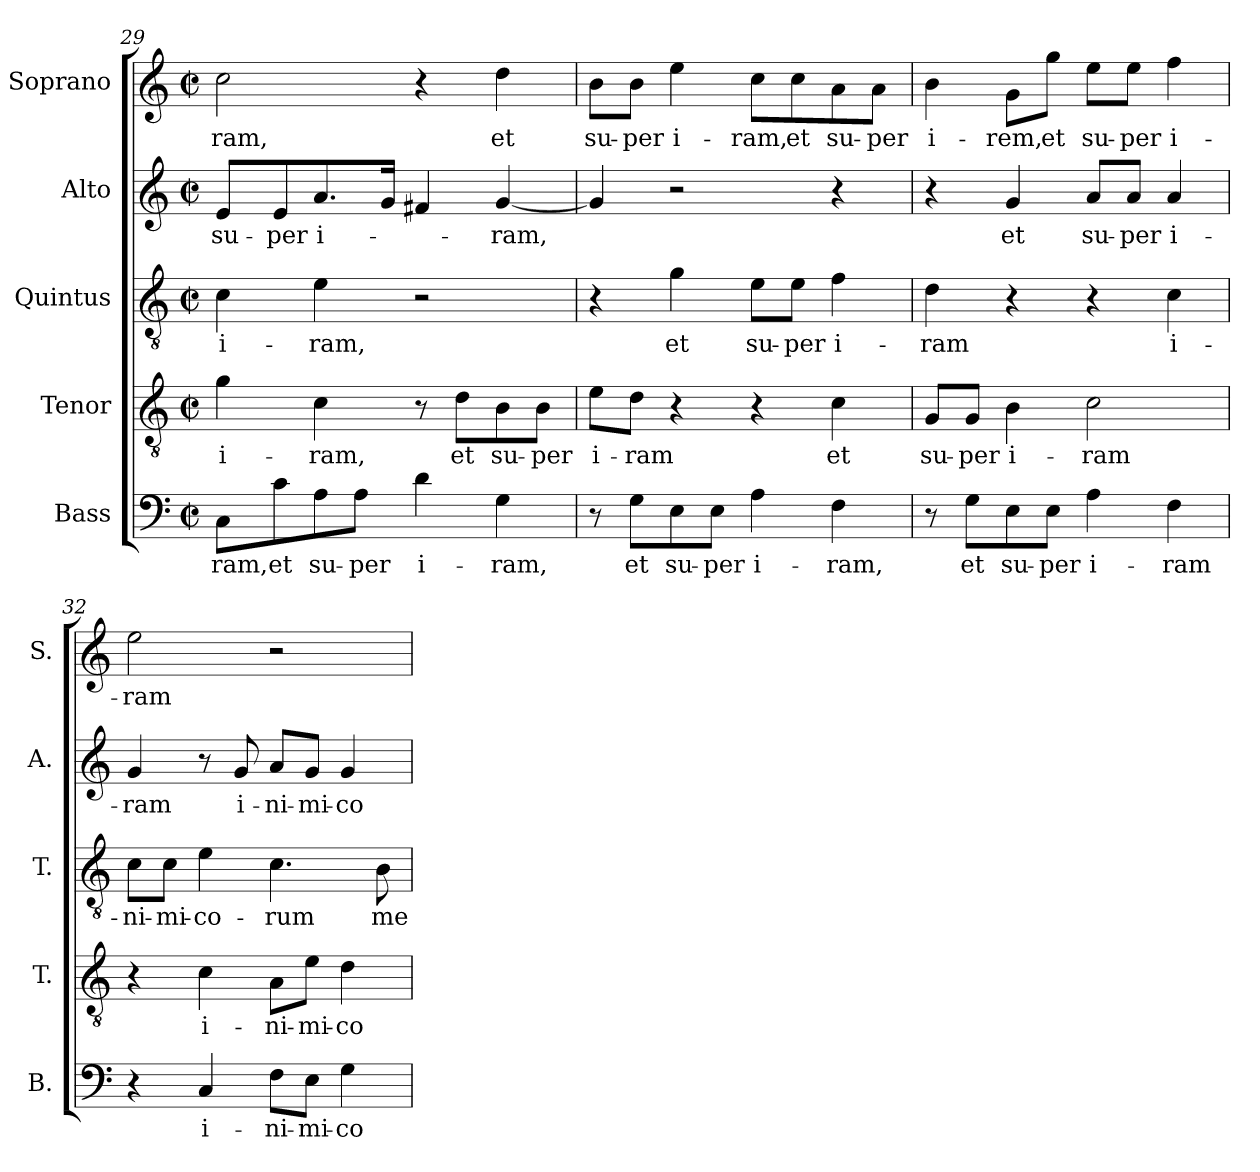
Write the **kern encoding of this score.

**kern	**text	**kern	**text	**kern	**text	**kern	**text	**kern	**text
*part5	*part5	*part4	*part4	*part3	*part3	*part2	*part2	*part1	*part1
*staff5	*staff5	*staff4	*staff4	*staff3	*staff3	*staff2	*staff2	*staff1	*staff1
*I"Bass	*	*I"Tenor	*	*I"Quintus	*	*I"Alto	*	*I"Soprano	*
*I'B.	*	*I'T.	*	*I'T.	*	*I'A.	*	*I'S.	*
*clefF4	*	*clefGv2	*	*clefGv2	*	*clefG2	*	*clefG2	*
*	*	*ITrd7c12	*	*ITrd7c12	*	*	*	*	*
*k[]	*	*k[]	*	*k[]	*	*k[]	*	*k[]	*
*C:	*	*C:	*	*C:	*	*C:	*	*C:	*
*M2/2	*	*M2/2	*	*M2/2	*	*M2/2	*	*M2/2	*
*met(c|)	*	*met(c|)	*	*met(c|)	*	*met(c|)	*	*met(c|)	*
=29	=29	=29	=29	=29	=29	=29	=29	=29	=29
!	!LO:LY:b:color=#000000	!	!	!	!	!	!	!	!
!	!	!	!LO:LY:b:color=#000000	!	!	!	!	!	!
!	!	!	!	!	!LO:LY:b:color=#000000	!	!	!	!
!	!	!	!	!	!	!	!LO:LY:b:color=#000000	!	!
!	!	!	!	!	!	!	!	!	!LO:LY:b:color=#000000
8Ci\L	-ram,	4Gi\	i-	4Ci\	i-	8ei/L	su-	2cci\	-ram,
!	!LO:LY:b:color=#000000	!	!	!	!	!	!	!	!
!	!	!	!	!	!	!	!LO:LY:b:color=#000000	!	!
8ci\	et	.	.	.	.	8ei/	-per	.	.
!	!LO:LY:b:color=#000000	!	!	!	!	!	!	!	!
!	!	!	!LO:LY:b:color=#000000	!	!	!	!	!	!
!	!	!	!	!	!LO:LY:b:color=#000000	!	!	!	!
!	!	!	!	!	!	!	!LO:LY:b:color=#000000	!	!
8Ai\	su-	4Ci\	-ram,	4Ei\	-ram,	8.ai/	i-	.	.
!	!LO:LY:b:color=#000000	!	!	!	!	!	!	!	!
8Ai\J	-per	.	.	.	.	.	.	.	.
.	.	.	.	.	.	16gi/Jk	.	.	.
!	!LO:LY:b:color=#000000	!	!	!	!	!	!	!	!
4di\	i-	8r	.	2r	.	4f#Xi/	.	4r	.
!	!	!	!LO:LY:b:color=#000000	!	!	!	!	!	!
.	.	8Di\L	et	.	.	.	.	.	.
!	!LO:LY:b:color=#000000	!	!	!	!	!	!	!	!
!	!	!	!LO:LY:b:color=#000000	!	!	!	!	!	!
!	!	!	!	!	!	!	!LO:LY:b:color=#000000	!	!
!	!	!	!	!	!	!	!	!	!LO:LY:b:color=#000000
4Gi\	-ram,	8BBi\	su-	.	.	[<4gi/	-ram,	4ddi\	et
!	!	!	!LO:LY:b:color=#000000	!	!	!	!	!	!
.	.	8BBi\J	-per	.	.	.	.	.	.
=30	=30	=30	=30	=30	=30	=30	=30	=30	=30
!	!	!	!LO:LY:b:color=#000000	!	!	!	!	!	!
!	!	!	!	!	!	!	!	!	!LO:LY:b:color=#000000
8r	.	8Ei\L	i-	4r	.	4gi/]	.	8bi\L	su-
!	!LO:LY:b:color=#000000	!	!	!	!	!	!	!	!
!	!	!	!LO:LY:b:color=#000000	!	!	!	!	!	!
!	!	!	!	!	!	!	!	!	!LO:LY:b:color=#000000
8Gi\L	et	8Di\J	-ram	.	.	.	.	8bi\J	-per
!	!LO:LY:b:color=#000000	!	!	!	!	!	!	!	!
!	!	!	!	!	!LO:LY:b:color=#000000	!	!	!	!
!	!	!	!	!	!	!	!	!	!LO:LY:b:color=#000000
8Ei\	su-	4r	.	4Gi\	et	2r	.	4eei\	i-
!	!LO:LY:b:color=#000000	!	!	!	!	!	!	!	!
8Ei\J	-per	.	.	.	.	.	.	.	.
!	!LO:LY:b:color=#000000	!	!	!	!	!	!	!	!
!	!	!	!	!	!LO:LY:b:color=#000000	!	!	!	!
!	!	!	!	!	!	!	!	!	!LO:LY:b:color=#000000
4Ai\	i-	4r	.	8Ei\L	su-	.	.	8cci\L	-ram,
!	!	!	!	!	!LO:LY:b:color=#000000	!	!	!	!
!	!	!	!	!	!	!	!	!	!LO:LY:b:color=#000000
.	.	.	.	8Ei\J	-per	.	.	8cci\	et
!	!LO:LY:b:color=#000000	!	!	!	!	!	!	!	!
!	!	!	!LO:LY:b:color=#000000	!	!	!	!	!	!
!	!	!	!	!	!LO:LY:b:color=#000000	!	!	!	!
!	!	!	!	!	!	!	!	!	!LO:LY:b:color=#000000
4Fi\	-ram,	4Ci\	et	4Fi\	i-	4r	.	8ai\	su-
!	!	!	!	!	!	!	!	!	!LO:LY:b:color=#000000
.	.	.	.	.	.	.	.	8ai\J	-per
=31	=31	=31	=31	=31	=31	=31	=31	=31	=31
!	!	!	!LO:LY:b:color=#000000	!	!	!	!	!	!
!	!	!	!	!	!LO:LY:b:color=#000000	!	!	!	!
!	!	!	!	!	!	!	!	!	!LO:LY:b:color=#000000
8r	.	8GGi/L	su-	4Di\	-ram	4r	.	4bi\	i-
!	!LO:LY:b:color=#000000	!	!	!	!	!	!	!	!
!	!	!	!LO:LY:b:color=#000000	!	!	!	!	!	!
8Gi\L	et	8GGi/J	-per	.	.	.	.	.	.
!	!LO:LY:b:color=#000000	!	!	!	!	!	!	!	!
!	!	!	!LO:LY:b:color=#000000	!	!	!	!	!	!
!	!	!	!	!	!	!	!LO:LY:b:color=#000000	!	!
!	!	!	!	!	!	!	!	!	!LO:LY:b:color=#000000
8Ei\	su-	4BBi\	i-	4r	.	4gi/	et	8gi\L	-rem,
!	!LO:LY:b:color=#000000	!	!	!	!	!	!	!	!
!	!	!	!	!	!	!	!	!	!LO:LY:b:color=#000000
8Ei\J	-per	.	.	.	.	.	.	8ggi\J	et
!	!LO:LY:b:color=#000000	!	!	!	!	!	!	!	!
!	!	!	!LO:LY:b:color=#000000	!	!	!	!	!	!
!	!	!	!	!	!	!	!LO:LY:b:color=#000000	!	!
!	!	!	!	!	!	!	!	!	!LO:LY:b:color=#000000
4Ai\	i-	2Ci\	-ram	4r	.	8ai/L	su-	8eei\L	su-
!	!	!	!	!	!	!	!LO:LY:b:color=#000000	!	!
!	!	!	!	!	!	!	!	!	!LO:LY:b:color=#000000
.	.	.	.	.	.	8ai/J	-per	8eei\J	-per
!	!LO:LY:b:color=#000000	!	!	!	!	!	!	!	!
!	!	!	!	!	!LO:LY:b:color=#000000	!	!	!	!
!	!	!	!	!	!	!	!LO:LY:b:color=#000000	!	!
!	!	!	!	!	!	!	!	!	!LO:LY:b:color=#000000
4Fi\	-ram	.	.	4Ci\	i-	4ai/	i-	4ffi\	i-
!!LO:LB:g=z
=32	=32	=32	=32	=32	=32	=32	=32	=32	=32
!	!	!	!	!	!LO:LY:b:color=#000000	!	!	!	!
!	!	!	!	!	!	!	!LO:LY:b:color=#000000	!	!
!	!	!	!	!	!	!	!	!	!LO:LY:b:color=#000000
4r	.	4r	.	8Ci\L	-ni-	4gi/	-ram	2eei\	-ram
!	!	!	!	!	!LO:LY:b:color=#000000	!	!	!	!
.	.	.	.	8Ci\J	-mi-	.	.	.	.
!	!LO:LY:b:color=#000000	!	!	!	!	!	!	!	!
!	!	!	!LO:LY:b:color=#000000	!	!	!	!	!	!
!	!	!	!	!	!LO:LY:b:color=#000000	!	!	!	!
4Ci/	i-	4Ci\	i-	4Ei\	-co-	8r	.	.	.
!	!	!	!	!	!	!	!LO:LY:b:color=#000000	!	!
.	.	.	.	.	.	8gi/	i-	.	.
!	!LO:LY:b:color=#000000	!	!	!	!	!	!	!	!
!	!	!	!LO:LY:b:color=#000000	!	!	!	!	!	!
!	!	!	!	!	!LO:LY:b:color=#000000	!	!	!	!
!	!	!	!	!	!	!	!LO:LY:b:color=#000000	!	!
8Fi\L	-ni-	8AAi\L	-ni-	4.Ci\	-rum	8ai/L	-ni-	2r	.
!	!LO:LY:b:color=#000000	!	!	!	!	!	!	!	!
!	!	!	!LO:LY:b:color=#000000	!	!	!	!	!	!
!	!	!	!	!	!	!	!LO:LY:b:color=#000000	!	!
8Ei\J	-mi-	8Ei\J	-mi-	.	.	8gi/J	-mi-	.	.
!	!LO:LY:b:color=#000000	!	!	!	!	!	!	!	!
!	!	!	!LO:LY:b:color=#000000	!	!	!	!	!	!
!	!	!	!	!	!	!	!LO:LY:b:color=#000000	!	!
4Gi\	-co-	4Di\	-co-	.	.	4gi/	-co-	.	.
!	!	!	!	!	!LO:LY:b:color=#000000	!	!	!	!
.	.	.	.	8BBi\	me-	.	.	.	.
=	=	=	=	=	=	=	=	=	=
*-	*-	*-	*-	*-	*-	*-	*-	*-	*-
